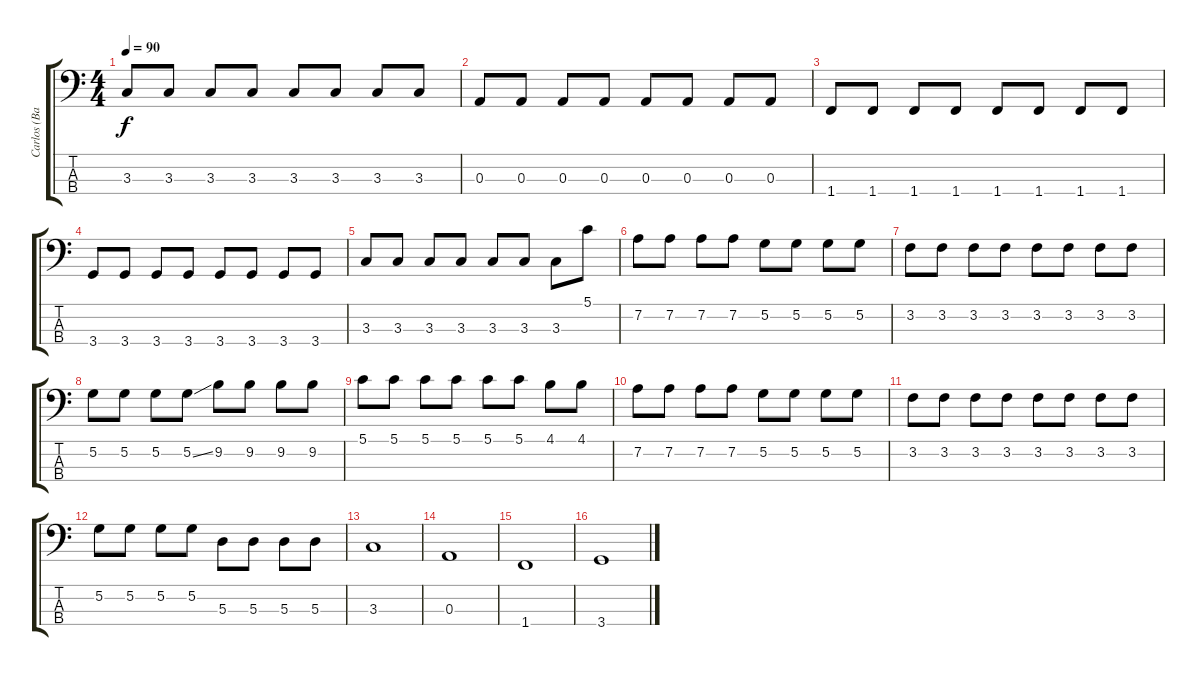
\track ("Carlos (Bass)" "Carlos (Ba") {instrument electricbassfinger}
\staff {score tabs}
\tuning (G2 D2 A1 E1) {hide}
\ts (4 4)
\tempo 90
\clef f4
\ks c
3.3.8{dy f} 3.3.8 3.3.8 3.3.8 3.3.8 3.3.8 3.3.8 3.3.8 |
0.3.8 0.3.8 0.3.8 0.3.8 0.3.8 0.3.8 0.3.8 0.3.8 |
1.4.8 1.4.8 1.4.8 1.4.8 1.4.8 1.4.8 1.4.8 1.4.8 |
3.4.8 3.4.8 3.4.8 3.4.8 3.4.8 3.4.8 3.4.8 3.4.8 |
3.3.8 3.3.8 3.3.8 3.3.8 3.3.8 3.3.8 3.3.8 5.1.8 |
7.2.8 7.2.8 7.2.8 7.2.8 5.2.8 5.2.8 5.2.8 5.2.8 |
3.2.8 3.2.8 3.2.8 3.2.8 3.2.8 3.2.8 3.2.8 3.2.8 |
5.2.8 5.2.8 5.2.8 5.2{ss}.8 9.2.8 9.2.8 9.2.8 9.2.8 |
5.1.8 5.1.8 5.1.8 5.1.8 5.1.8 5.1.8 4.1.8 4.1.8 |
7.2.8 7.2.8 7.2.8 7.2.8 5.2.8 5.2.8 5.2.8 5.2.8 |
3.2.8 3.2.8 3.2.8 3.2.8 3.2.8 3.2.8 3.2.8 3.2.8 |
5.2.8 5.2.8 5.2.8 5.2.8 5.3.8 5.3.8 5.3.8 5.3.8 |
3.3.1 |
0.3.1 |
1.4.1 |
3.4.1
